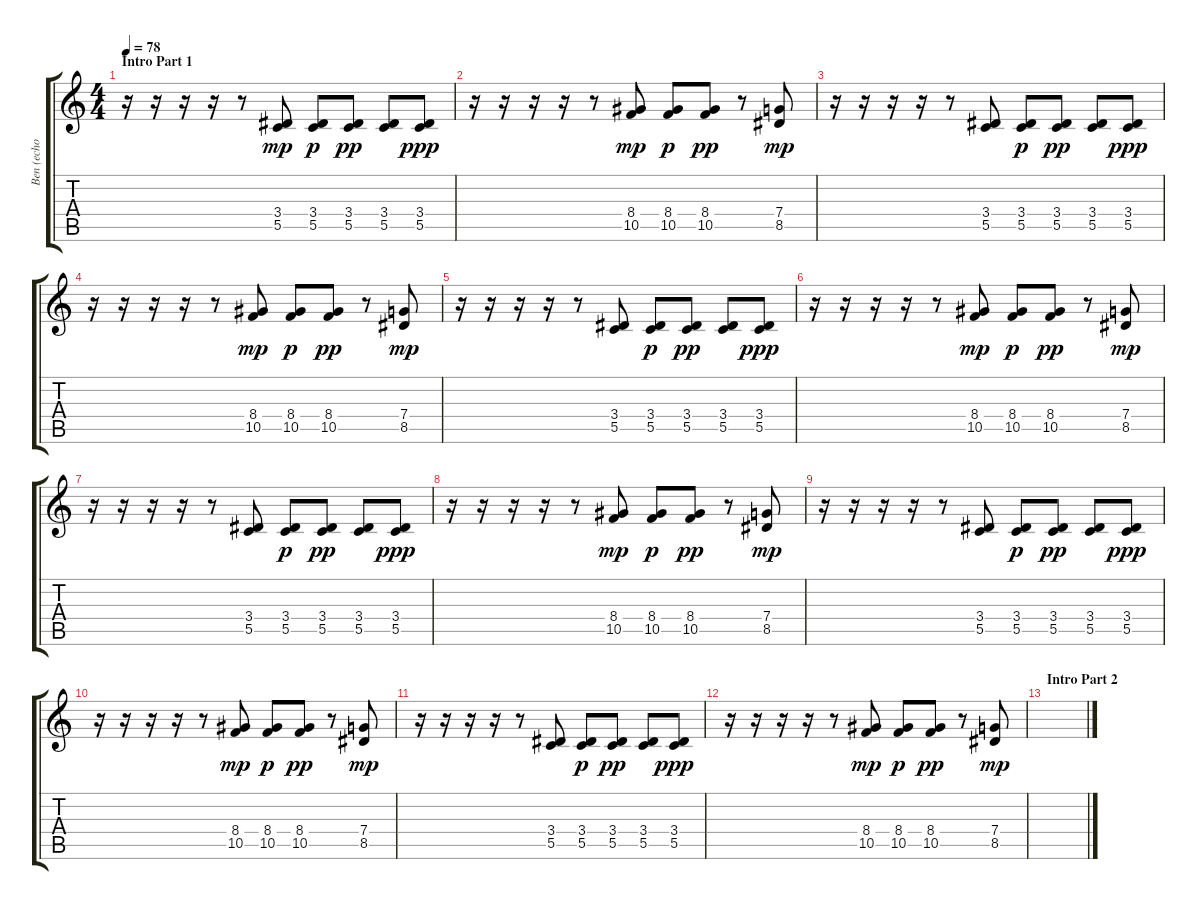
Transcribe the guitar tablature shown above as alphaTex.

\track ("Ben (echo effect)" "Ben (echo ") {instrument electricguitarjazz}
\staff {score tabs}
\tuning (D4 A3 F3 C3 G2 C2) {hide}
\ts (4 4)
\section ("" "Intro Part 1")
\tempo 78
\clef g2
\ks c
r.16{dy mp instrument electricguitarjazz} r.16 r.16 r.16 r.8 (3.4 5.5).8 (3.4 5.5).8{dy p} (3.4 5.5).8{dy pp} (3.4 5.5).8 (3.4 5.5).8{dy ppp} |
r.16 r.16 r.16 r.16 r.8 (8.4 10.5).8{dy mp} (8.4 10.5).8{dy p} (8.4 10.5).8{dy pp} r.8 (7.4 8.5).8{dy mp} |
r.16 r.16 r.16 r.16 r.8 (3.4 5.5).8 (3.4 5.5).8{dy p} (3.4 5.5).8{dy pp} (3.4 5.5).8 (3.4 5.5).8{dy ppp} |
r.16 r.16 r.16 r.16 r.8 (8.4 10.5).8{dy mp} (8.4 10.5).8{dy p} (8.4 10.5).8{dy pp} r.8 (7.4 8.5).8{dy mp} |
r.16 r.16 r.16 r.16 r.8 (3.4 5.5).8 (3.4 5.5).8{dy p} (3.4 5.5).8{dy pp} (3.4 5.5).8 (3.4 5.5).8{dy ppp} |
r.16 r.16 r.16 r.16 r.8 (8.4 10.5).8{dy mp} (8.4 10.5).8{dy p} (8.4 10.5).8{dy pp} r.8 (7.4 8.5).8{dy mp} |
r.16 r.16 r.16 r.16 r.8 (3.4 5.5).8 (3.4 5.5).8{dy p} (3.4 5.5).8{dy pp} (3.4 5.5).8 (3.4 5.5).8{dy ppp} |
r.16 r.16 r.16 r.16 r.8 (8.4 10.5).8{dy mp} (8.4 10.5).8{dy p} (8.4 10.5).8{dy pp} r.8 (7.4 8.5).8{dy mp} |
r.16{volume 3} r.16 r.16 r.16 r.8 (3.4 5.5).8 (3.4 5.5).8{dy p} (3.4 5.5).8{dy pp} (3.4 5.5).8 (3.4 5.5).8{dy ppp} |
r.16 r.16 r.16 r.16 r.8 (8.4 10.5).8{dy mp} (8.4 10.5).8{dy p} (8.4 10.5).8{dy pp} r.8 (7.4 8.5).8{dy mp} |
r.16 r.16 r.16 r.16 r.8 (3.4 5.5).8 (3.4 5.5).8{dy p} (3.4 5.5).8{dy pp} (3.4 5.5).8 (3.4 5.5).8{dy ppp} |
r.16 r.16 r.16 r.16 r.8 (8.4 10.5).8{dy mp} (8.4 10.5).8{dy p} (8.4 10.5).8{dy pp} r.8 (7.4 8.5).8{dy mp} |
\section ("" "Intro Part 2")
